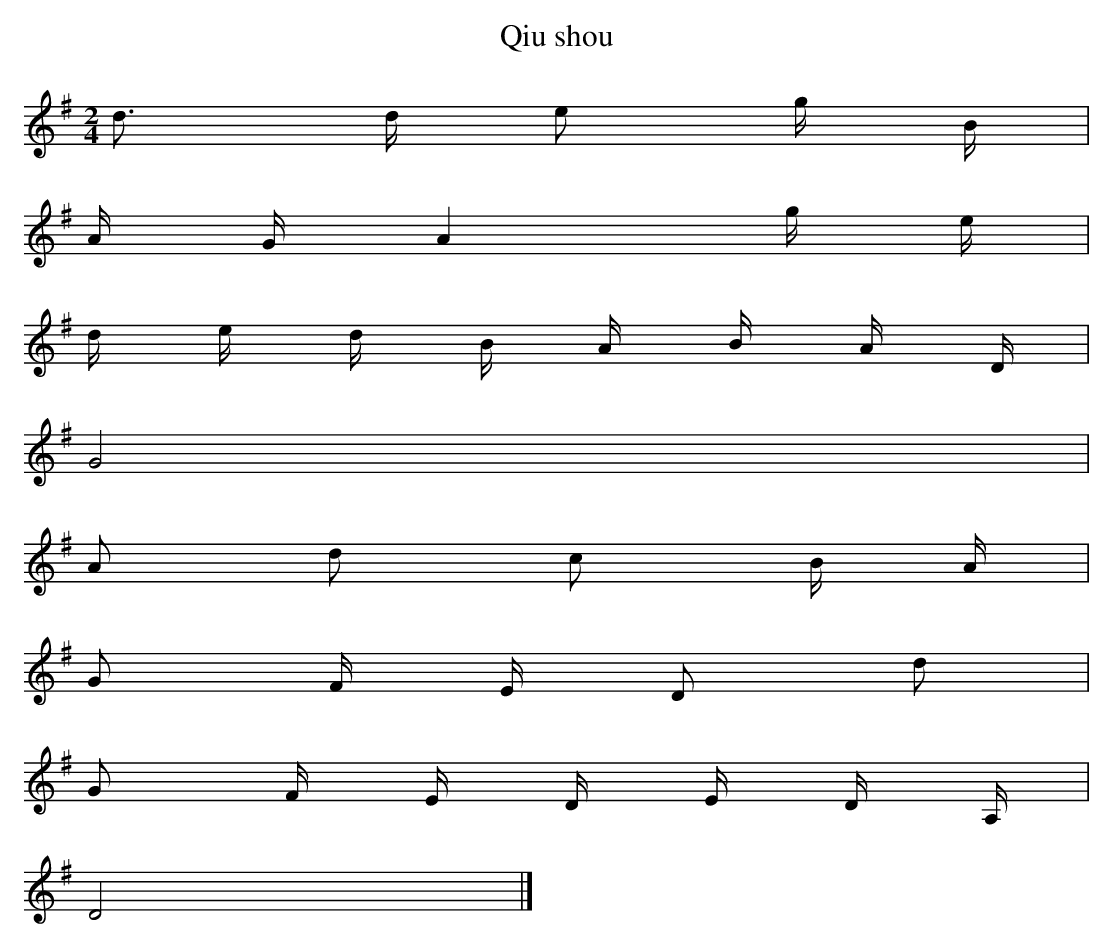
X:1
T: Qiu shou
L: 1/16
M: 2/4
K: G
d2> d2 e2 g B [I:setbarnb 1]|
A GA4g e |
d e d B A B A D |
G8 |
A2 d2 c2 B A |
G2 F E D2 d2 |
G2 F E D E D A, |
D8 |]
